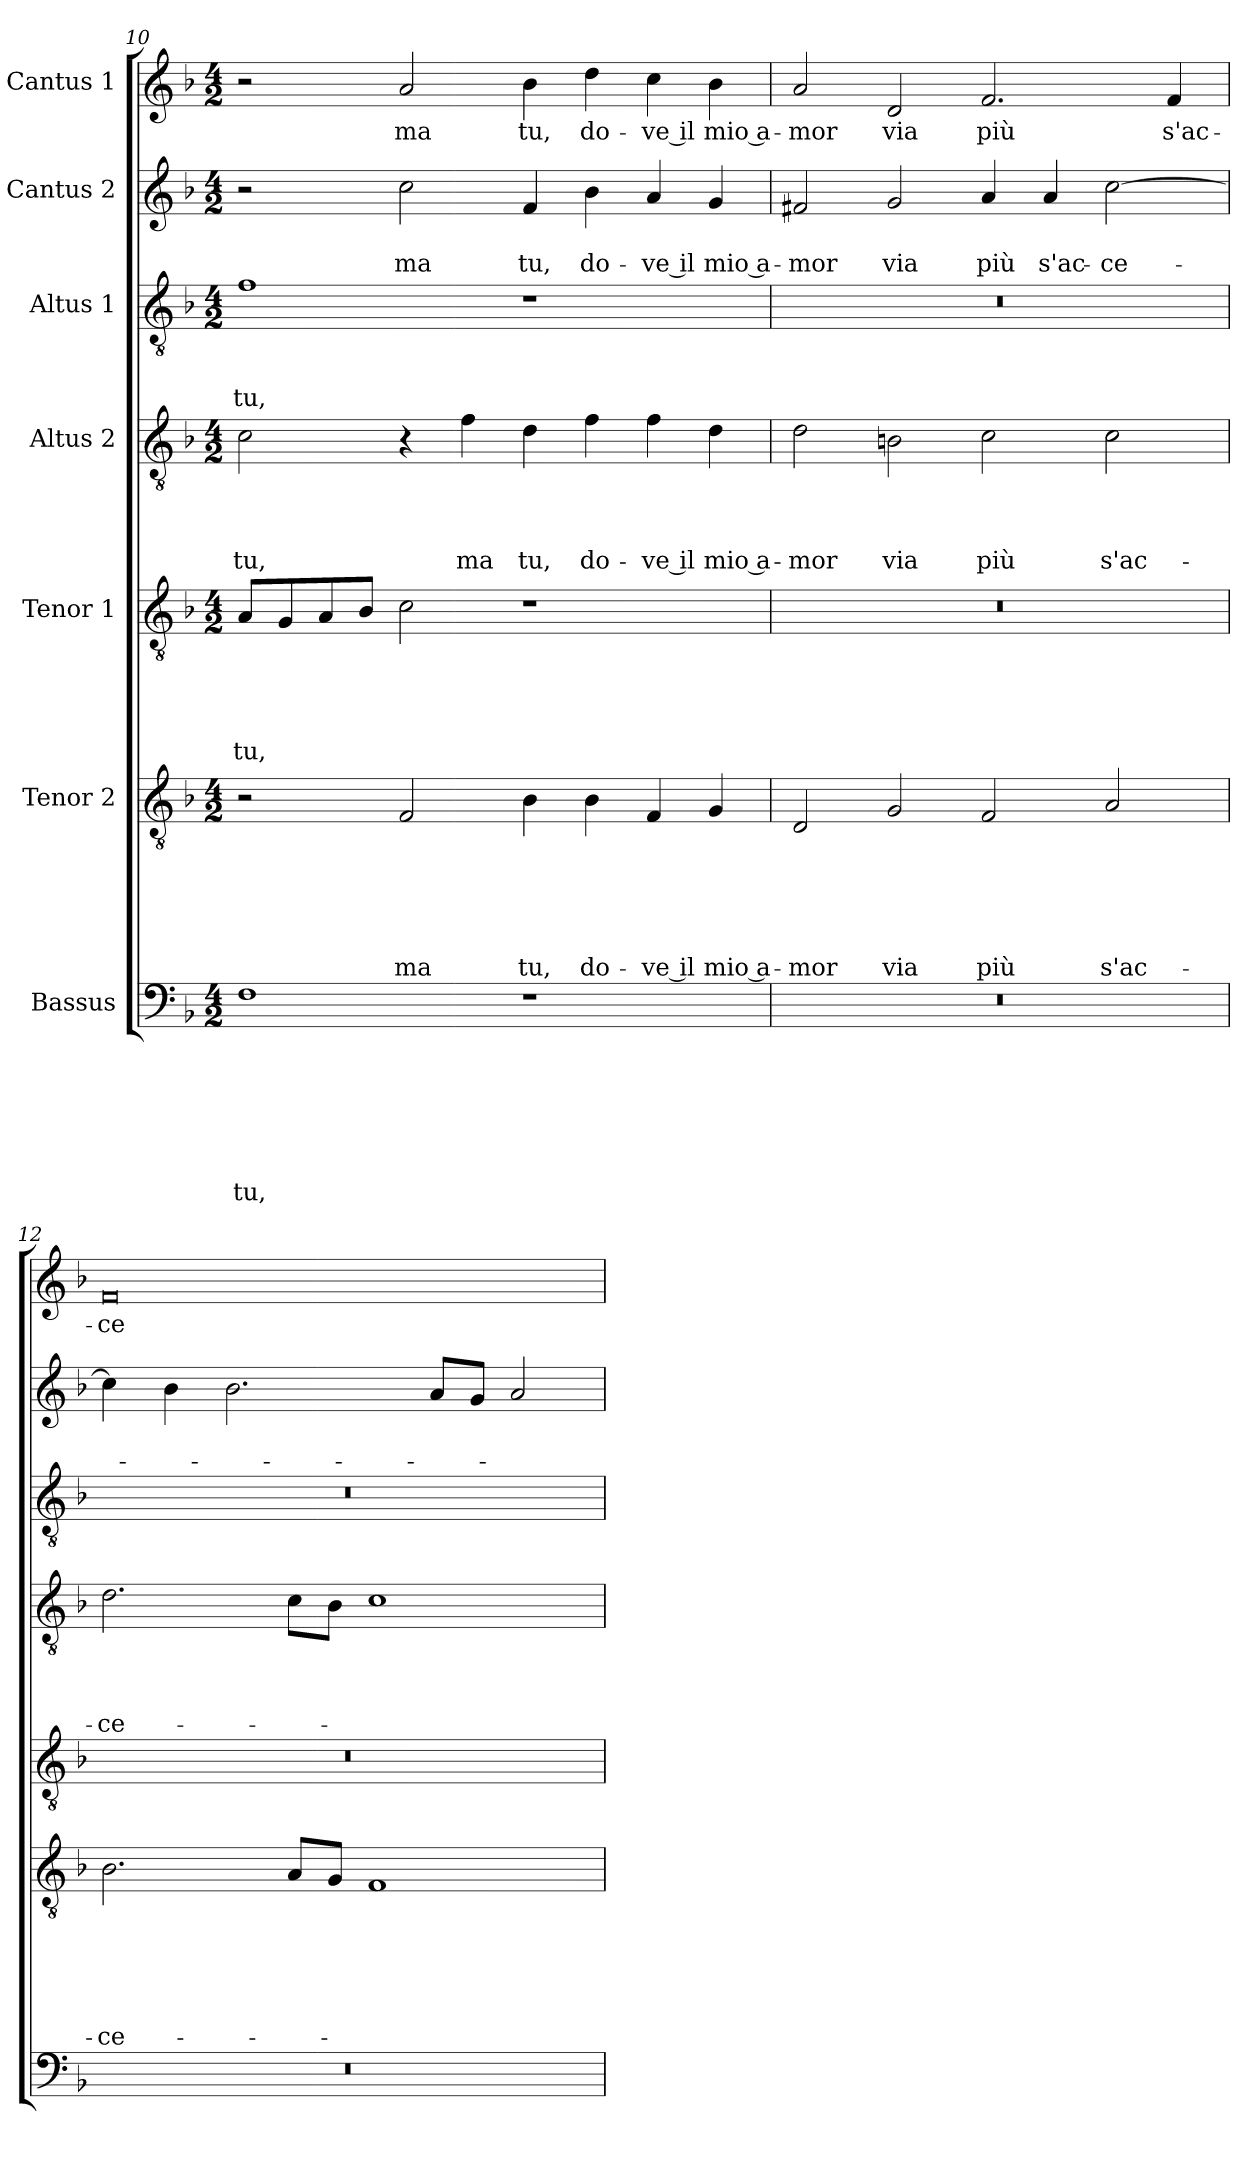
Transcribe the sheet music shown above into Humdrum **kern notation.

**kern	**text	**text	**text	**text	**text	**text	**text	**kern	**text	**text	**text	**text	**text	**text	**kern	**text	**text	**text	**text	**text	**kern	**text	**text	**text	**text	**kern	**text	**text	**text	**kern	**text	**text	**kern	**text
*part7	*part7	*part7	*part7	*part7	*part7	*part7	*part7	*part6	*part6	*part6	*part6	*part6	*part6	*part6	*part5	*part5	*part5	*part5	*part5	*part5	*part4	*part4	*part4	*part4	*part4	*part3	*part3	*part3	*part3	*part2	*part2	*part2	*part1	*part1
*staff7	*staff7	*staff7	*staff7	*staff7	*staff7	*staff7	*staff7	*staff6	*staff6	*staff6	*staff6	*staff6	*staff6	*staff6	*staff5	*staff5	*staff5	*staff5	*staff5	*staff5	*staff4	*staff4	*staff4	*staff4	*staff4	*staff3	*staff3	*staff3	*staff3	*staff2	*staff2	*staff2	*staff1	*staff1
*I"Bassus	*	*	*	*	*	*	*	*I"Tenor 2	*	*	*	*	*	*	*I"Tenor 1	*	*	*	*	*	*I"Altus 2	*	*	*	*	*I"Altus 1	*	*	*	*I"Cantus 2	*	*	*I"Cantus 1	*
*clefF4	*	*	*	*	*	*	*	*clefGv2	*	*	*	*	*	*	*clefGv2	*	*	*	*	*	*clefGv2	*	*	*	*	*clefGv2	*	*	*	*clefG2	*	*	*clefG2	*
*k[b-]	*	*	*	*	*	*	*	*k[b-]	*	*	*	*	*	*	*k[b-]	*	*	*	*	*	*k[b-]	*	*	*	*	*k[b-]	*	*	*	*k[b-]	*	*	*k[b-]	*
*d:	*	*	*	*	*	*	*	*d:	*	*	*	*	*	*	*d:	*	*	*	*	*	*d:	*	*	*	*	*d:	*	*	*	*d:	*	*	*d:	*
*M4/2	*	*	*	*	*	*	*	*M4/2	*	*	*	*	*	*	*M4/2	*	*	*	*	*	*M4/2	*	*	*	*	*M4/2	*	*	*	*M4/2	*	*	*M4/2	*
=10	=10	=10	=10	=10	=10	=10	=10	=10	=10	=10	=10	=10	=10	=10	=10	=10	=10	=10	=10	=10	=10	=10	=10	=10	=10	=10	=10	=10	=10	=10	=10	=10	=10	=10
!	!	!	!	!	!	!	!LO:LY:b	!	!	!	!	!	!	!	!	!	!	!	!	!LO:LY:b	!	!	!	!	!LO:LY:b	!	!	!	!LO:LY:b	!	!	!	!	!
1F	.	.	.	.	.	.	tu,	2r	.	.	.	.	.	.	8A/L	.	.	.	.	tu,	2c\	.	.	.	tu,	1f	.	.	tu,	2r	.	.	2r	.
.	.	.	.	.	.	.	.	.	.	.	.	.	.	.	8G/	.	.	.	.	.	.	.	.	.	.	.	.	.	.	.	.	.	.	.
.	.	.	.	.	.	.	.	.	.	.	.	.	.	.	8A/	.	.	.	.	.	.	.	.	.	.	.	.	.	.	.	.	.	.	.
.	.	.	.	.	.	.	.	.	.	.	.	.	.	.	8B-/J	.	.	.	.	.	.	.	.	.	.	.	.	.	.	.	.	.	.	.
!	!	!	!	!	!	!	!	!	!	!	!	!	!	!LO:LY:b	!	!	!	!	!	!	!	!	!	!	!	!	!	!	!	!	!	!LO:LY:b	!	!LO:LY:b
.	.	.	.	.	.	.	.	2F/	.	.	.	.	.	ma	2c\	.	.	.	.	.	4r	.	.	.	.	.	.	.	.	2cc\	.	ma	2a/	ma
!	!	!	!	!	!	!	!	!	!	!	!	!	!	!	!	!	!	!	!	!	!	!	!	!	!LO:LY:b	!	!	!	!	!	!	!	!	!
.	.	.	.	.	.	.	.	.	.	.	.	.	.	.	.	.	.	.	.	.	4f\	.	.	.	ma	.	.	.	.	.	.	.	.	.
!	!	!	!	!	!	!	!	!	!	!	!	!	!	!LO:LY:b	!	!	!	!	!	!	!	!	!	!	!LO:LY:b	!	!	!	!	!	!	!LO:LY:b	!	!LO:LY:b
1r	.	.	.	.	.	.	.	4B-\	.	.	.	.	.	tu,	1r	.	.	.	.	.	4d\	.	.	.	tu,	1r	.	.	.	4f/	.	tu,	4b-\	tu,
!	!	!	!	!	!	!	!	!	!	!	!	!	!	!LO:LY:b	!	!	!	!	!	!	!	!	!	!	!LO:LY:b	!	!	!	!	!	!	!LO:LY:b	!	!LO:LY:b
.	.	.	.	.	.	.	.	4B-\	.	.	.	.	.	do-	.	.	.	.	.	.	4f\	.	.	.	do-	.	.	.	.	4b-\	.	do-	4dd\	do-
!	!	!	!	!	!	!	!	!	!	!	!	!	!	!LO:LY:b	!	!	!	!	!	!	!	!	!	!	!LO:LY:b	!	!	!	!	!	!	!LO:LY:b	!	!LO:LY:b
.	.	.	.	.	.	.	.	4F/	.	.	.	.	.	-ve il	.	.	.	.	.	.	4f\	.	.	.	-ve il	.	.	.	.	4a/	.	-ve il	4cc\	-ve il
!	!	!	!	!	!	!	!	!	!	!	!	!	!	!LO:LY:b	!	!	!	!	!	!	!	!	!	!	!LO:LY:b	!	!	!	!	!	!	!LO:LY:b	!	!LO:LY:b
.	.	.	.	.	.	.	.	4G/	.	.	.	.	.	mio a-	.	.	.	.	.	.	4d\	.	.	.	mio a-	.	.	.	.	4g/	.	mio a-	4b-\	mio a-
=11	=11	=11	=11	=11	=11	=11	=11	=11	=11	=11	=11	=11	=11	=11	=11	=11	=11	=11	=11	=11	=11	=11	=11	=11	=11	=11	=11	=11	=11	=11	=11	=11	=11	=11
!	!	!	!	!	!	!	!	!	!	!	!	!	!	!LO:LY:b	!	!	!	!	!	!	!	!	!	!	!LO:LY:b	!	!	!	!	!	!	!LO:LY:b	!	!LO:LY:b
0r	.	.	.	.	.	.	.	2D/	.	.	.	.	.	-mor	0r	.	.	.	.	.	2d\	.	.	.	-mor	0r	.	.	.	2f#X/	.	-mor	2a/	-mor
!	!	!	!	!	!	!	!	!	!	!	!	!	!	!LO:LY:b	!	!	!	!	!	!	!	!	!	!	!LO:LY:b	!	!	!	!	!	!	!LO:LY:b	!	!LO:LY:b
.	.	.	.	.	.	.	.	2G/	.	.	.	.	.	via	.	.	.	.	.	.	2Bn\	.	.	.	via	.	.	.	.	2g/	.	via	2d/	via
!	!	!	!	!	!	!	!	!	!	!	!	!	!	!LO:LY:b	!	!	!	!	!	!	!	!	!	!	!LO:LY:b	!	!	!	!	!	!	!LO:LY:b	!	!LO:LY:b
.	.	.	.	.	.	.	.	2F/	.	.	.	.	.	più	.	.	.	.	.	.	2c\	.	.	.	più	.	.	.	.	4a/	.	più	2.f/	più
!	!	!	!	!	!	!	!	!	!	!	!	!	!	!	!	!	!	!	!	!	!	!	!	!	!	!	!	!	!	!	!	!LO:LY:b	!	!
.	.	.	.	.	.	.	.	.	.	.	.	.	.	.	.	.	.	.	.	.	.	.	.	.	.	.	.	.	.	4a/	.	s'ac-	.	.
!	!	!	!	!	!	!	!	!	!	!	!	!	!	!LO:LY:b	!	!	!	!	!	!	!	!	!	!	!LO:LY:b	!	!	!	!	!	!	!LO:LY:b	!	!
.	.	.	.	.	.	.	.	2A/	.	.	.	.	.	s'ac-	.	.	.	.	.	.	2c\	.	.	.	s'ac-	.	.	.	.	[2cc\	.	-ce-	.	.
!	!	!	!	!	!	!	!	!	!	!	!	!	!	!	!	!	!	!	!	!	!	!	!	!	!	!	!	!	!	!	!	!	!	!LO:LY:b
.	.	.	.	.	.	.	.	.	.	.	.	.	.	.	.	.	.	.	.	.	.	.	.	.	.	.	.	.	.	.	.	.	4f/	s'ac-
=12	=12	=12	=12	=12	=12	=12	=12	=12	=12	=12	=12	=12	=12	=12	=12	=12	=12	=12	=12	=12	=12	=12	=12	=12	=12	=12	=12	=12	=12	=12	=12	=12	=12	=12
!	!	!	!	!	!	!	!	!	!	!	!	!	!	!LO:LY:b	!	!	!	!	!	!	!	!	!	!	!LO:LY:b	!	!	!	!	!	!	!	!	!LO:LY:b
0r	.	.	.	.	.	.	.	2.B-\	.	.	.	.	.	-ce-	0r	.	.	.	.	.	2.d\	.	.	.	-ce-	0r	.	.	.	4cc\]	.	.	0f	-ce-
.	.	.	.	.	.	.	.	.	.	.	.	.	.	.	.	.	.	.	.	.	.	.	.	.	.	.	.	.	.	4b-\	.	.	.	.
.	.	.	.	.	.	.	.	.	.	.	.	.	.	.	.	.	.	.	.	.	.	.	.	.	.	.	.	.	.	2.b-\	.	.	.	.
.	.	.	.	.	.	.	.	8A/L	.	.	.	.	.	.	.	.	.	.	.	.	8c\L	.	.	.	.	.	.	.	.	.	.	.	.	.
.	.	.	.	.	.	.	.	8G/J	.	.	.	.	.	.	.	.	.	.	.	.	8B-\J	.	.	.	.	.	.	.	.	.	.	.	.	.
.	.	.	.	.	.	.	.	1F	.	.	.	.	.	.	.	.	.	.	.	.	1c	.	.	.	.	.	.	.	.	.	.	.	.	.
.	.	.	.	.	.	.	.	.	.	.	.	.	.	.	.	.	.	.	.	.	.	.	.	.	.	.	.	.	.	8a/L	.	.	.	.
.	.	.	.	.	.	.	.	.	.	.	.	.	.	.	.	.	.	.	.	.	.	.	.	.	.	.	.	.	.	8g/J	.	.	.	.
.	.	.	.	.	.	.	.	.	.	.	.	.	.	.	.	.	.	.	.	.	.	.	.	.	.	.	.	.	.	2a/	.	.	.	.
=	=	=	=	=	=	=	=	=	=	=	=	=	=	=	=	=	=	=	=	=	=	=	=	=	=	=	=	=	=	=	=	=	=	=
*-	*-	*-	*-	*-	*-	*-	*-	*-	*-	*-	*-	*-	*-	*-	*-	*-	*-	*-	*-	*-	*-	*-	*-	*-	*-	*-	*-	*-	*-	*-	*-	*-	*-	*-
